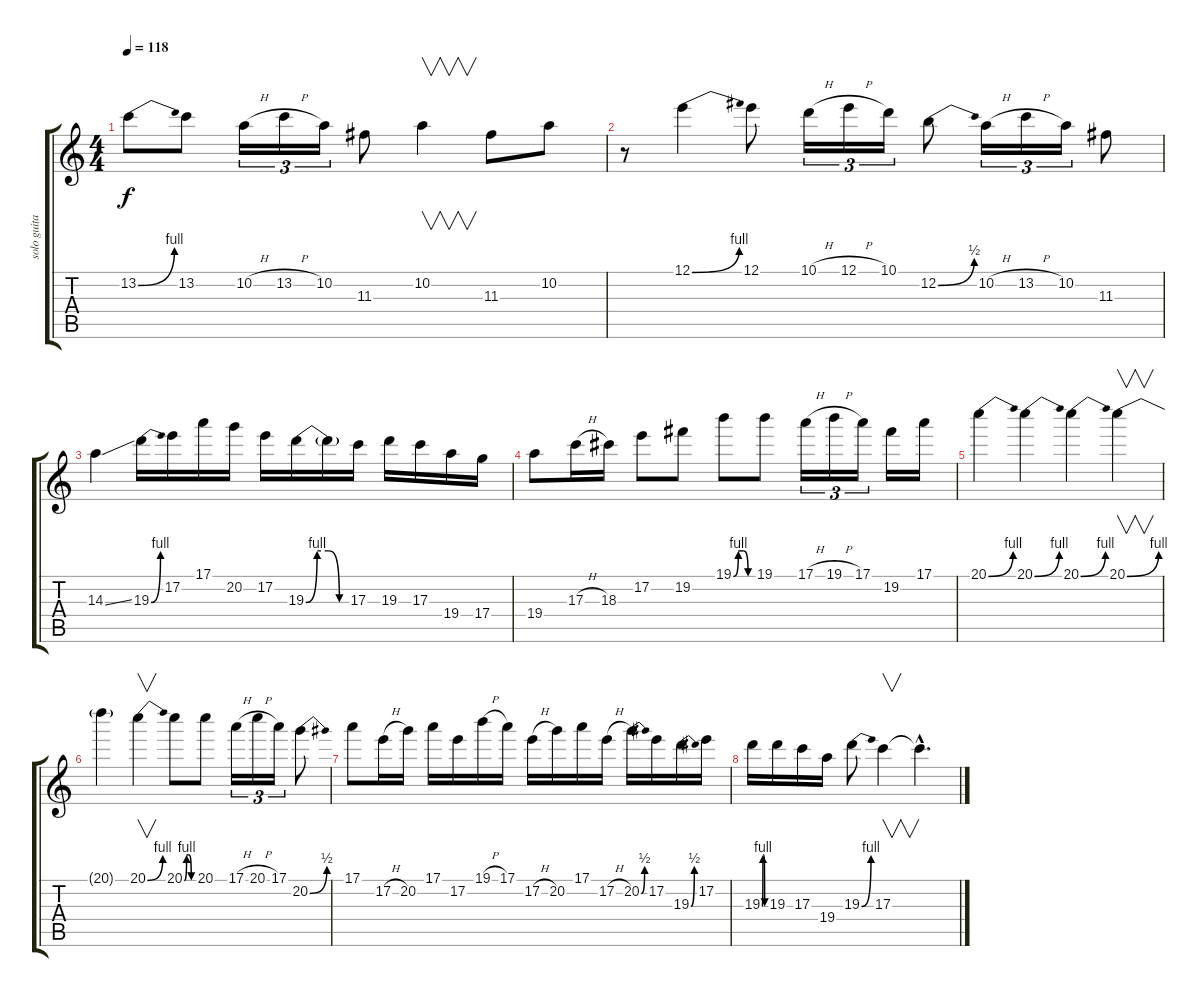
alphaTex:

\track ("solo guitar" "solo guita") {instrument distortionguitar}
\staff {score tabs}
\tuning (E4 B3 G3 D3 A2 E2) {hide}
\ts (4 4)
\tempo 118
\clef g2
\ks c
13.2{be (bend 0 0 60 4)}.8{dy f} 13.2.8 10.2{h}.16{tu (3 2)} 13.2{h}.16{tu (3 2)} 10.2.16{tu (3 2)} 11.3.8 10.2.4{v} 11.3.8 10.2.8 |
r.8 12.1{be (bend 0 0 60 4)}.4 12.1.8 10.1{h}.16{tu (3 2)} 12.1{h}.16{tu (3 2)} 10.1.16{tu (3 2)} 12.2{be (bend 0 0 60 2)}.8 10.2{h}.16{tu (3 2)} 13.2{h}.16{tu (3 2)} 10.2.16{tu (3 2)} 11.3.8 |
14.3{ss}.4 19.3{be (bend 0 0 60 4)}.16 17.2.16 17.1.16 20.2.16 17.2.16 19.3{be (custom 0 0 15 4 30 4 45 0 60 0)}.16 19.3{t}.16 17.3.16 19.3.16 17.3.16 19.4.16 17.4.16 |
19.4.8 17.3{h}.16 18.3.16 17.2.8 19.2.8 19.1{be (custom 0 0 15 4 30 4 45 0 60 0)}.8 19.1.8 17.1{h}.16{tu (3 2)} 19.1{h}.16{tu (3 2)} 17.1.16{tu (3 2)} 19.2.16 17.1.16 |
20.1{be (bend 0 0 60 4)}.4 20.1{be (bend 0 0 60 4)}.4 20.1{be (bend 0 0 60 4)}.4 20.1{be (bend 0 0 60 4)}.4{v} |
20.1{t}.4 20.1{be (bend 0 0 60 4)}.4{v} 20.1{be (custom 0 0 15 4 30 4 45 0 60 0)}.8 20.1.8 17.1{h}.16{tu (3 2)} 20.1{h}.16{tu (3 2)} 17.1.16{tu (3 2)} 20.2{be (bend 0 0 60 2)}.8 |
17.1.8 17.2{h}.16 20.2.16 17.1.16 17.2.16 19.1{h}.16 17.1.16 17.2{h}.16 20.2.16 17.1.16 17.2{h}.16 20.2{be (bend 0 0 60 2)}.16 17.2.16 19.3{be (bend 0 0 60 2)}.16 17.2.16 |
19.3{be (custom 0 0 15 4 30 4 45 0 60 0)}.16 19.3.16 17.3.16 19.4.16 19.3{be (bend 0 0 60 4)}.8 17.3.4{v} 17.3{hac t}.4{d}
